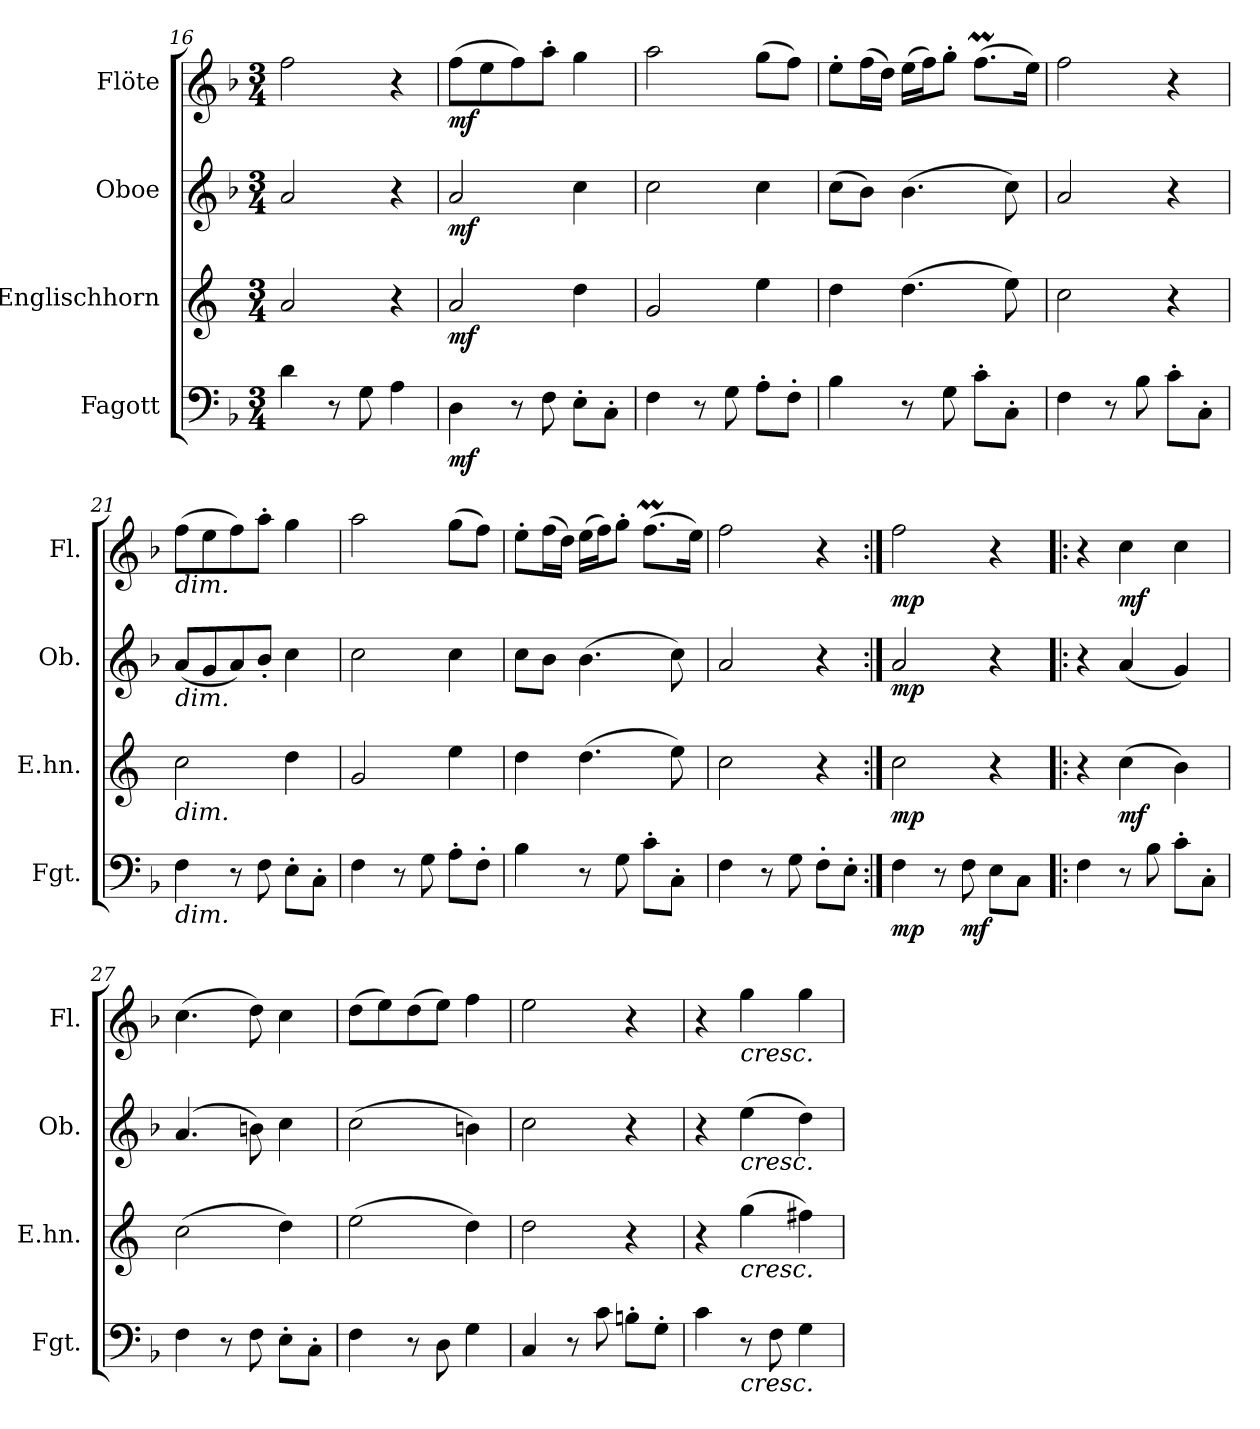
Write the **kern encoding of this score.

**kern	**dynam	**kern	**dynam	**kern	**dynam	**kern	**dynam
*part4	*part4	*part3	*part3	*part2	*part2	*part1	*part1
*staff4	*staff4	*staff3	*staff3	*staff2	*staff2	*staff1	*staff1
*I"Fagott	*	*I"Englischhorn	*	*I"Oboe	*	*I"Flöte	*
*I'Fgt.	*	*I'E.hn.	*	*I'Ob.	*	*I'Fl.	*
*clefF4	*	*clefG2	*	*clefG2	*	*clefG2	*
*	*	*ITrd4c7	*	*	*	*	*
*k[b-]	*	*k[b-]	*	*k[b-]	*	*k[b-]	*
*M3/4	*	*M3/4	*	*M3/4	*	*M3/4	*
=16	=16	=16	=16	=16	=16	=16	=16
4d\	.	2d/	.	2a/	.	2ff\	.
8r	.	.	.	.	.	.	.
8G\	.	.	.	.	.	.	.
4A\	.	4r	.	4r	.	4r	.
=17	=17	=17	=17	=17	=17	=17	=17
!	!LO:DY:b	!	!LO:DY:b	!	!LO:DY:b	!	!LO:DY:b
4D\	mf	2d/	mf	2a/	mf	(>8ff\L	mf
.	.	.	.	.	.	8ee\	.
8r	.	.	.	.	.	8ff\)	.
8F\	.	.	.	.	.	8aa'\J	.
8E'\L	.	4g\	.	4cc\	.	4gg\	.
8C'\J	.	.	.	.	.	.	.
=18	=18	=18	=18	=18	=18	=18	=18
4F\	.	2c/	.	2cc\	.	2aa\	.
8r	.	.	.	.	.	.	.
8G\	.	.	.	.	.	.	.
8A'\L	.	4a\	.	4cc\	.	(>8gg\L	.
8F'\J	.	.	.	.	.	8ff\J)	.
!!LO:PB:g=z
=19	=19	=19	=19	=19	=19	=19	=19
4B-\	.	4g\	.	(>8cc\L	.	8ee'\L	.
.	.	.	.	8b-\J)	.	(>16ff\L	.
.	.	.	.	.	.	16dd\JJ)	.
8r	.	(>4.g\	.	(>4.b-\	.	(>16ee\LL	.
.	.	.	.	.	.	16ff\J)	.
8G\	.	.	.	.	.	8gg'\J	.
8c'\L	.	.	.	.	.	(>8.ffM\L	.
8C'\J	.	8a\)	.	8cc\)	.	.	.
.	.	.	.	.	.	16ee\Jk)	.
=20	=20	=20	=20	=20	=20	=20	=20
4F\	.	2f\	.	2a/	.	2ff\	.
8r	.	.	.	.	.	.	.
8B-\	.	.	.	.	.	.	.
8c'\L	.	4r	.	4r	.	4r	.
8C'\J	.	.	.	.	.	.	.
=21	=21	=21	=21	=21	=21	=21	=21
!	!	!	!	!	!	!LO:TX:b:i:t=dim.	!
!	!	!	!	!LO:TX:b:i:t=dim.	!	!	!
!	!	!LO:TX:b:i:t=dim.	!	!	!	!	!
!LO:TX:b:i:t=dim.	!	!	!	!	!	!	!
4F\	.	2f\	.	(<8a/L	.	(>8ff\L	.
.	.	.	.	8g/	.	8ee\	.
8r	.	.	.	8a/)	.	8ff\)	.
8F\	.	.	.	8b-'/J	.	8aa'\J	.
8E'\L	.	4g\	.	4cc\	.	4gg\	.
8C'\J	.	.	.	.	.	.	.
=22	=22	=22	=22	=22	=22	=22	=22
4F\	.	2c/	.	2cc\	.	2aa\	.
8r	.	.	.	.	.	.	.
8G\	.	.	.	.	.	.	.
8A'\L	.	4a\	.	4cc\	.	(>8gg\L	.
8F'\J	.	.	.	.	.	8ff\J)	.
=23	=23	=23	=23	=23	=23	=23	=23
4B-\	.	4g\	.	8cc\L	.	8ee'\L	.
.	.	.	.	8b-\J	.	(>16ff\L	.
.	.	.	.	.	.	16dd\JJ)	.
8r	.	(>4.g\	.	(>4.b-\	.	(>16ee\LL	.
.	.	.	.	.	.	16ff\J)	.
8G\	.	.	.	.	.	8gg'\J	.
8c'\L	.	.	.	.	.	(>8.ffM\L	.
8C'\J	.	8a\)	.	8cc\)	.	.	.
.	.	.	.	.	.	16ee\Jk)	.
=24	=24	=24	=24	=24	=24	=24	=24
4F\	.	2f\	.	2a/	.	2ff\	.
8r	.	.	.	.	.	.	.
8G\	.	.	.	.	.	.	.
8F'\L	.	4r	.	4r	.	4r	.
8E'\J	.	.	.	.	.	.	.
!!LO:LB:g=z
=25:|!	=25:|!	=25:|!	=25:|!	=25:|!	=25:|!	=25:|!	=25:|!
!	!LO:DY:b	!	!LO:DY:b	!	!LO:DY:b	!	!LO:DY:b
4F\	mp	2f\	mp	2a/	mp	2ff\	mp
8r	.	.	.	.	.	.	.
!	!LO:DY:b	!	!	!	!	!	!
8F\	mf	.	.	.	.	.	.
8E\L	.	4r	.	4r	.	4r	.
8C\J	.	.	.	.	.	.	.
=26!|:	=26!|:	=26!|:	=26!|:	=26!|:	=26!|:	=26!|:	=26!|:
4F\	.	4r	.	4r	.	4r	.
!	!	!	!LO:DY:b	!	!	!	!LO:DY:b
8r	.	(>4f\	mf	(<4a/	.	4cc\	mf
8B-\	.	.	.	.	.	.	.
8c'\L	.	4e\)	.	4g/)	.	4cc\	.
8C'\J	.	.	.	.	.	.	.
=27	=27	=27	=27	=27	=27	=27	=27
4F\	.	(>2f\	.	(>4.a/	.	(>4.cc\	.
8r	.	.	.	.	.	.	.
8F\	.	.	.	8bn\)	.	8dd\)	.
8E'\L	.	4g\)	.	4cc\	.	4cc\	.
8C'\J	.	.	.	.	.	.	.
=28	=28	=28	=28	=28	=28	=28	=28
4F\	.	(>2a\	.	(>2cc\	.	(>8dd\L	.
.	.	.	.	.	.	8ee\)	.
8r	.	.	.	.	.	(>8dd\	.
8D\	.	.	.	.	.	8ee\J)	.
4G\	.	4g\)	.	4bn\)	.	4ff\	.
=29	=29	=29	=29	=29	=29	=29	=29
4C/	.	2g\	.	2cc\	.	2ee\	.
8r	.	.	.	.	.	.	.
8c\	.	.	.	.	.	.	.
8Bn'\L	.	4r	.	4r	.	4r	.
8G'\J	.	.	.	.	.	.	.
=30	=30	=30	=30	=30	=30	=30	=30
4c\	.	4r	.	4r	.	4r	.
!	!	!	!	!	!	!LO:TX:b:i:t=cresc.	!
!	!	!	!	!LO:TX:b:i:t=cresc.	!	!	!
!	!	!LO:TX:b:i:t=cresc.	!	!	!	!	!
!LO:TX:b:i:t=cresc.	!	!	!	!	!	!	!
8r	.	(>4cc\	.	(>4ee\	.	4gg\	.
8F\	.	.	.	.	.	.	.
4G\	.	4bn\)	.	4dd\)	.	4gg\	.
=	=	=	=	=	=	=	=
*-	*-	*-	*-	*-	*-	*-	*-
